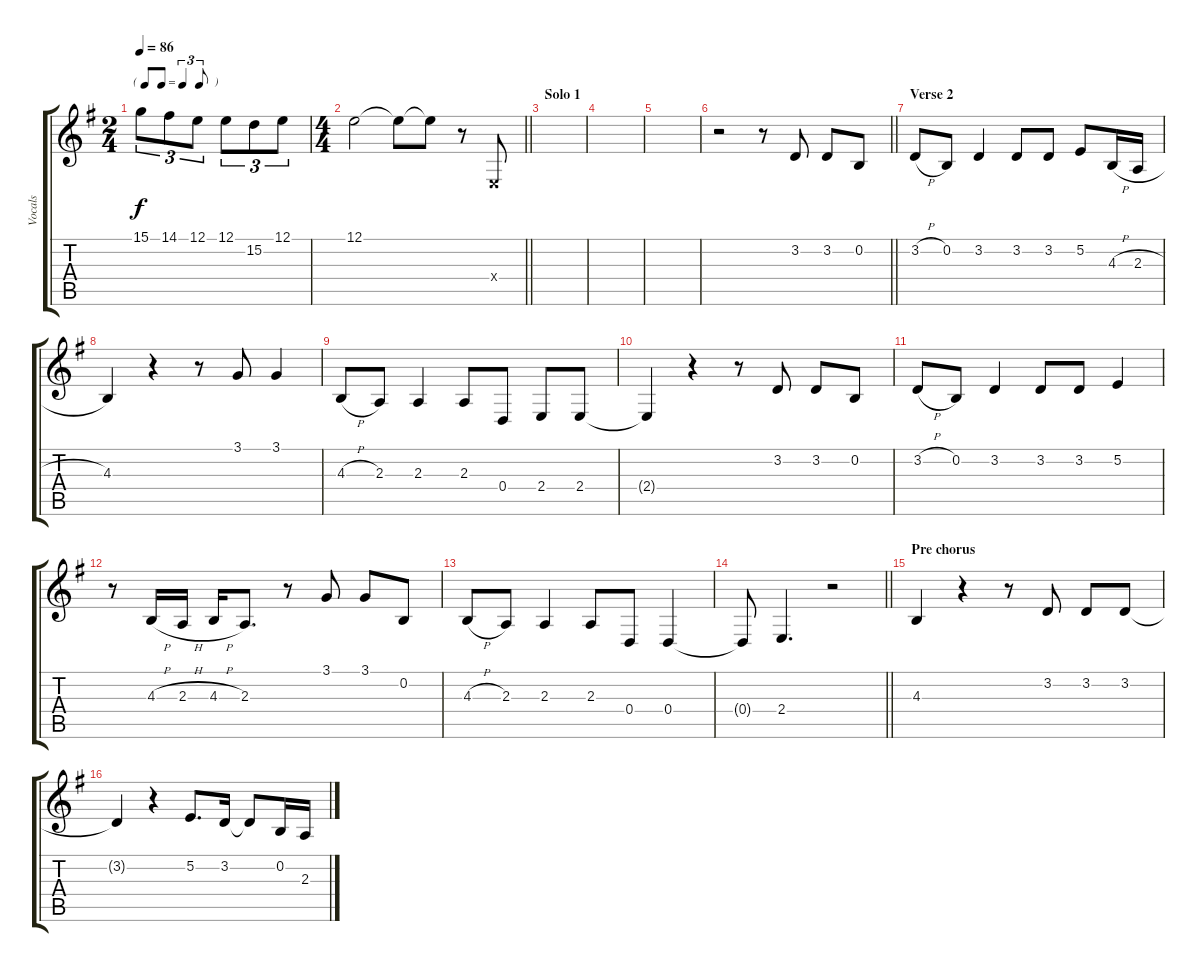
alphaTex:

\track ("Vocals" "Vocals") {instrument altosax}
\staff {score tabs}
\tuning (E4 B3 G3 D3 A2 E2) {hide}
\ts (2 4)
\tf triplet8th
\tempo 86
\clef g2
\ks g
15.1.8{tu (3 2) dy f} 14.1.8{tu (3 2)} 12.1.8{tu (3 2)} 12.1.8{tu (3 2)} 15.2.8{tu (3 2)} 12.1.8{tu (3 2)} |
\ts (4 4)
\barLineRight lightlight
12.1.2 12.1{t}.8 12.1{t}.8 r.8 2.4{x}.8 |
\section ("" "Solo 1")
|
|
|
\barLineRight lightlight
r.2 r.8 3.2.8 3.2.8 0.2.8 |
\section ("" "Verse 2")
3.2{h}.8 0.2.8 3.2.4 3.2.8 3.2.8 5.2.8 4.3{h}.16 2.3{h}.16 |
4.3.4 r.4 r.8 3.1.8 3.1.4 |
4.3{h}.8 2.3.8 2.3.4 2.3.8 0.4.8 2.4.8 2.4.8 |
2.4{t}.4 r.4 r.8 3.2.8 3.2.8 0.2.8 |
3.2{h}.8 0.2.8 3.2.4 3.2.8 3.2.8 5.2.4 |
r.8 4.3{h}.16 2.3{h}.16 4.3{h}.16 2.3.8{d} r.8 3.1.8 3.1.8 0.2.8 |
4.3{h}.8 2.3.8 2.3.4 2.3.8 0.4.8 0.4.4 |
\barLineRight lightlight
0.4{t}.8 2.4.4{d} r.2 |
\section ("" "Pre chorus")
4.3.4 r.4 r.8 3.2.8 3.2.8 3.2.8 |
3.2{t}.4 r.4 5.2.8{d} 3.2.16 3.2{t}.8 0.2.16 2.3.16
